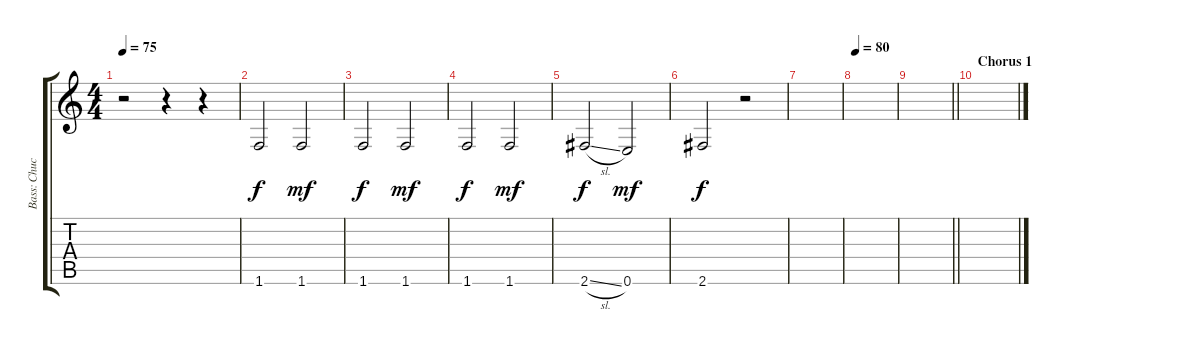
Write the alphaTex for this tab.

\track ("Bass: Chuck Panozzo" "Bass: Chuc") {instrument fretlessbass}
\staff {score tabs}
\tuning (E4 B3 G3 D3 A2 E2) {hide}
\ts (4 4)
\tempo 75
\clef g2
\ks c
r.2{dy mf} r.4 r.4 |
1.6.2{dy f} 1.6.2{dy mf} |
1.6.2{dy f} 1.6.2{dy mf} |
1.6.2{dy f} 1.6.2{dy mf} |
2.6{sl}.2{dy f} 0.6.2{dy mf} |
2.6.2{dy f} r.2 |
|
\tempo 80
|
\barLineRight lightlight
|
\section ("" "Chorus 1")
